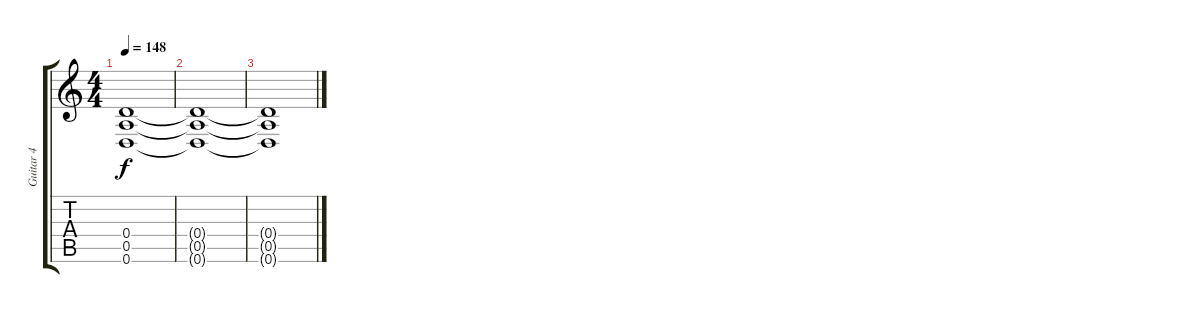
\track ("Guitar 4" "Guitar 4") {instrument distortionguitar}
\staff {score tabs}
\tuning (E4 B3 G3 D3 A2 D2) {hide}
\ts (4 4)
\tempo 148
\clef g2
\ks c
(0.4{t} 0.5{t} 0.6{t}).1{dy f} |
(0.4{t} 0.5{t} 0.6{t}).1 |
(0.4{t} 0.5{t} 0.6{t}).1
